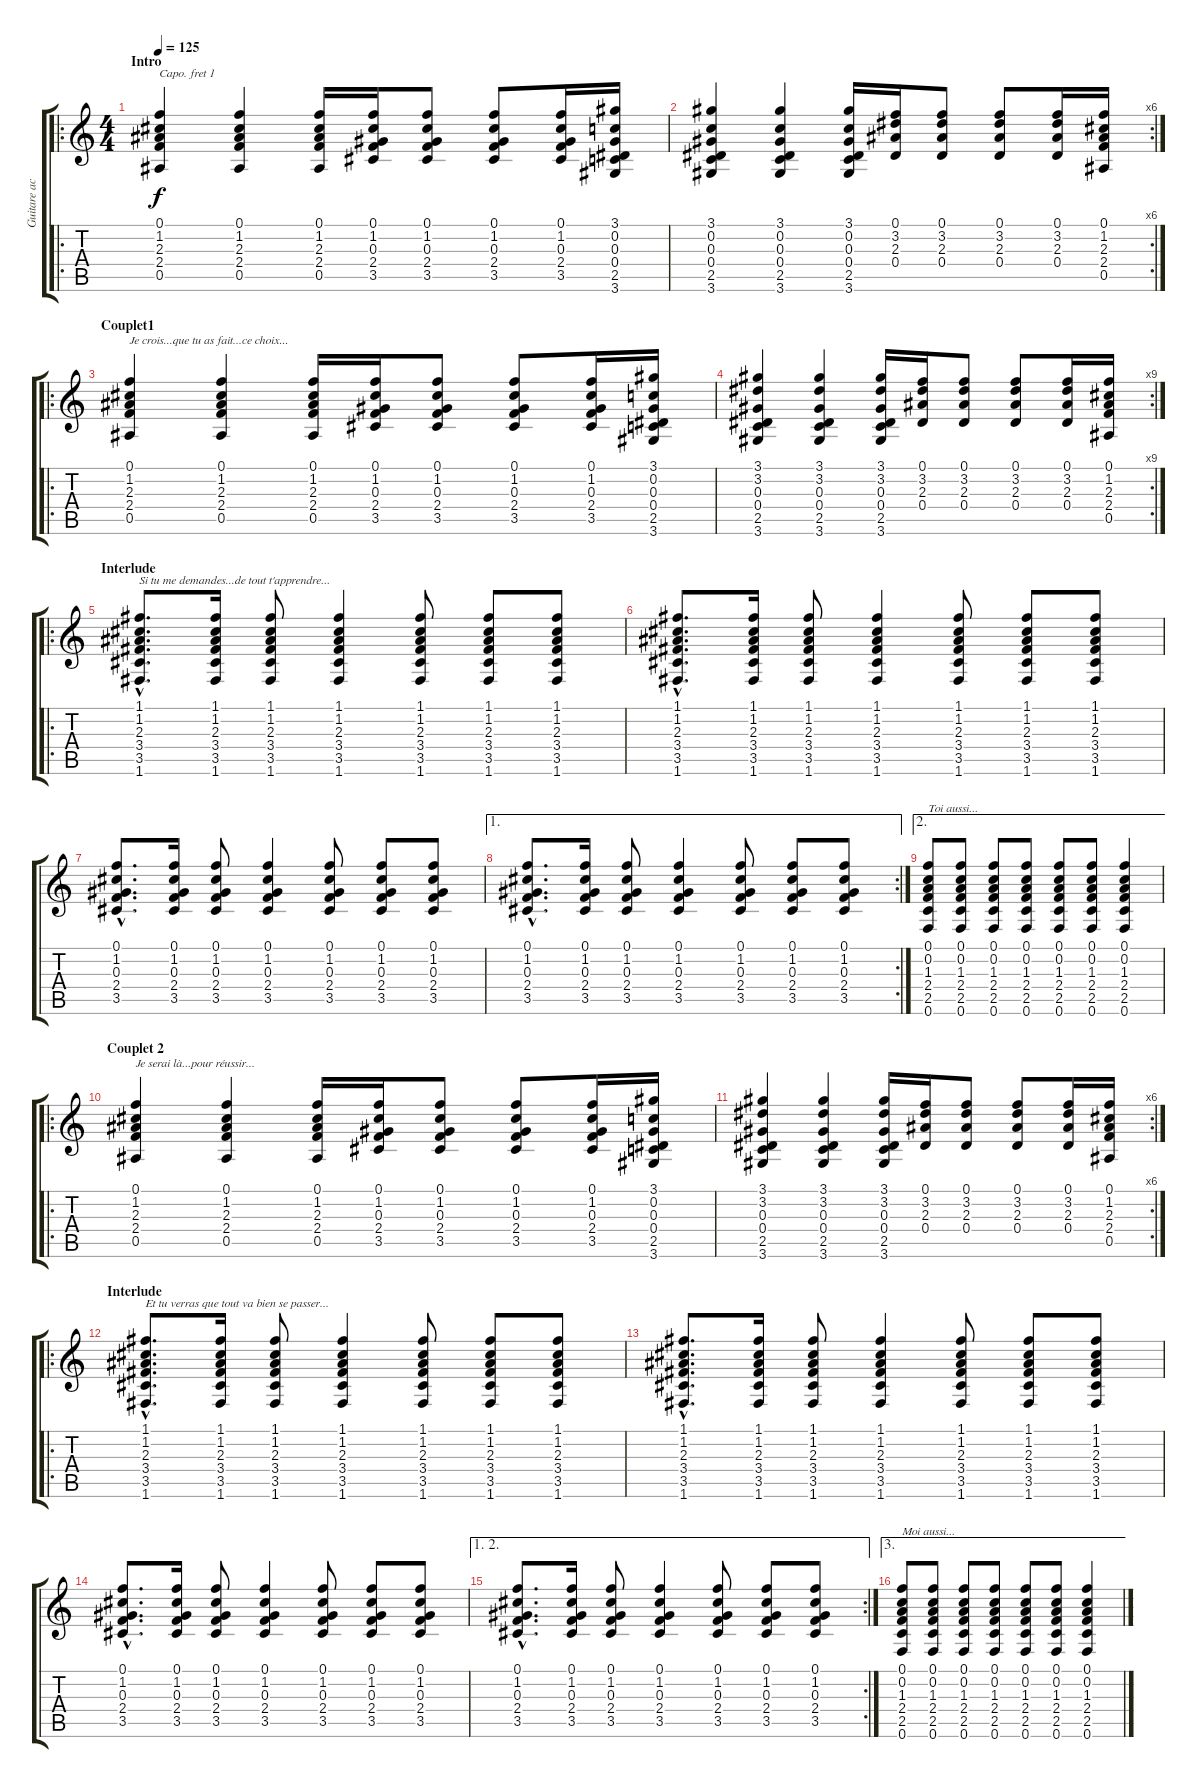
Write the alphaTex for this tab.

\track ("Guitare acoustique" "Guitare ac") {instrument acousticguitarsteel}
\staff {score tabs}
\capo 1
\tuning (E4 B3 G3 D3 A2 E2) {hide}
\ro
\ts (4 4)
\section ("" "Intro")
\tempo 125
\clef g2
\ks c
(0.1 1.2 2.3 2.4 0.5).4{dy f instrument acousticguitarsteel} (0.1 1.2 2.3 2.4 0.5).4 (0.1 1.2 2.3 2.4 0.5).16 (0.1 1.2 0.3 2.4 3.5).16 (0.1 1.2 0.3 2.4 3.5).8 (0.1 1.2 0.3 2.4 3.5).8 (0.1 1.2 0.3 2.4 3.5).16 (3.1 0.2 0.3 0.4 2.5 3.6).16 |
\rc 6
(3.1 0.2 0.3 0.4 2.5 3.6).4 (3.1 0.2 0.3 0.4 2.5 3.6).4 (3.1 0.2 0.3 0.4 2.5 3.6).16 (0.1 3.2 2.3 0.4).16 (0.1 3.2 2.3 0.4).8 (0.1 3.2 2.3 0.4).8 (0.1 3.2 2.3 0.4).16 (0.1 1.2 2.3 2.4 0.5).16 |
\ro
\section ("" "Couplet1")
(0.1 1.2 2.3 2.4 0.5).4{txt "Je crois...que tu as fait...ce choix..."} (0.1 1.2 2.3 2.4 0.5).4 (0.1 1.2 2.3 2.4 0.5).16 (0.1 1.2 0.3 2.4 3.5).16 (0.1 1.2 0.3 2.4 3.5).8 (0.1 1.2 0.3 2.4 3.5).8 (0.1 1.2 0.3 2.4 3.5).16 (3.1 0.2 0.3 0.4 2.5 3.6).16 |
\rc 9
(3.1 3.2 0.3 0.4 2.5 3.6).4 (3.1 3.2 0.3 0.4 2.5 3.6).4 (3.1 3.2 0.3 0.4 2.5 3.6).16 (0.1 3.2 2.3 0.4).16 (0.1 3.2 2.3 0.4).8 (0.1 3.2 2.3 0.4).8 (0.1 3.2 2.3 0.4).16 (0.1 1.2 2.3 2.4 0.5).16 |
\ro
\section ("" "Interlude")
(1.1{hac} 1.2{hac} 2.3{hac} 3.4{hac} 3.5{hac} 1.6{hac}).8{d txt "Si tu me demandes...de tout t'apprendre..."} (1.1 1.2 2.3 3.4 3.5 1.6).16 (1.1 1.2 2.3 3.4 3.5 1.6).8 (1.1 1.2 2.3 3.4 3.5 1.6).4 (1.1 1.2 2.3 3.4 3.5 1.6).8 (1.1 1.2 2.3 3.4 3.5 1.6).8 (1.1 1.2 2.3 3.4 3.5 1.6).8 |
(1.1{hac} 1.2{hac} 2.3{hac} 3.4{hac} 3.5{hac} 1.6{hac}).8{d} (1.1 1.2 2.3 3.4 3.5 1.6).16 (1.1 1.2 2.3 3.4 3.5 1.6).8 (1.1 1.2 2.3 3.4 3.5 1.6).4 (1.1 1.2 2.3 3.4 3.5 1.6).8 (1.1 1.2 2.3 3.4 3.5 1.6).8 (1.1 1.2 2.3 3.4 3.5 1.6).8 |
(0.1{hac} 1.2{hac} 0.3{hac} 2.4{hac} 3.5{hac}).8{d} (0.1 1.2 0.3 2.4 3.5).16 (0.1 1.2 0.3 2.4 3.5).8 (0.1 1.2 0.3 2.4 3.5).4 (0.1 1.2 0.3 2.4 3.5).8 (0.1 1.2 0.3 2.4 3.5).8 (0.1 1.2 0.3 2.4 3.5).8 |
\ae 1
\rc 2
(0.1{hac} 1.2{hac} 0.3{hac} 2.4{hac} 3.5{hac}).8{d} (0.1 1.2 0.3 2.4 3.5).16 (0.1 1.2 0.3 2.4 3.5).8 (0.1 1.2 0.3 2.4 3.5).4 (0.1 1.2 0.3 2.4 3.5).8 (0.1 1.2 0.3 2.4 3.5).8 (0.1 1.2 0.3 2.4 3.5).8 |
\ae 2
(0.1 0.2 1.3 2.4 2.5 0.6).8{txt "Toi aussi..."} (0.1 0.2 1.3 2.4 2.5 0.6).8 (0.1 0.2 1.3 2.4 2.5 0.6).8 (0.1 0.2 1.3 2.4 2.5 0.6).8 (0.1 0.2 1.3 2.4 2.5 0.6).8 (0.1 0.2 1.3 2.4 2.5 0.6).8 (0.1 0.2 1.3 2.4 2.5 0.6).4 |
\ro
\section ("" "Couplet 2")
(0.1 1.2 2.3 2.4 0.5).4{txt "Je serai là...pour réussir..."} (0.1 1.2 2.3 2.4 0.5).4 (0.1 1.2 2.3 2.4 0.5).16 (0.1 1.2 0.3 2.4 3.5).16 (0.1 1.2 0.3 2.4 3.5).8 (0.1 1.2 0.3 2.4 3.5).8 (0.1 1.2 0.3 2.4 3.5).16 (3.1 0.2 0.3 0.4 2.5 3.6).16 |
\rc 6
(3.1 3.2 0.3 0.4 2.5 3.6).4 (3.1 3.2 0.3 0.4 2.5 3.6).4 (3.1 3.2 0.3 0.4 2.5 3.6).16 (0.1 3.2 2.3 0.4).16 (0.1 3.2 2.3 0.4).8 (0.1 3.2 2.3 0.4).8 (0.1 3.2 2.3 0.4).16 (0.1 1.2 2.3 2.4 0.5).16 |
\ro
\section ("" "Interlude")
(1.1{hac} 1.2{hac} 2.3{hac} 3.4{hac} 3.5{hac} 1.6{hac}).8{d txt "Et tu verras que tout va bien se passer..."} (1.1 1.2 2.3 3.4 3.5 1.6).16 (1.1 1.2 2.3 3.4 3.5 1.6).8 (1.1 1.2 2.3 3.4 3.5 1.6).4 (1.1 1.2 2.3 3.4 3.5 1.6).8 (1.1 1.2 2.3 3.4 3.5 1.6).8 (1.1 1.2 2.3 3.4 3.5 1.6).8 |
(1.1{hac} 1.2{hac} 2.3{hac} 3.4{hac} 3.5{hac} 1.6{hac}).8{d} (1.1 1.2 2.3 3.4 3.5 1.6).16 (1.1 1.2 2.3 3.4 3.5 1.6).8 (1.1 1.2 2.3 3.4 3.5 1.6).4 (1.1 1.2 2.3 3.4 3.5 1.6).8 (1.1 1.2 2.3 3.4 3.5 1.6).8 (1.1 1.2 2.3 3.4 3.5 1.6).8 |
(0.1{hac} 1.2{hac} 0.3{hac} 2.4{hac} 3.5{hac}).8{d} (0.1 1.2 0.3 2.4 3.5).16 (0.1 1.2 0.3 2.4 3.5).8 (0.1 1.2 0.3 2.4 3.5).4 (0.1 1.2 0.3 2.4 3.5).8 (0.1 1.2 0.3 2.4 3.5).8 (0.1 1.2 0.3 2.4 3.5).8 |
\ae (1 2)
\rc 2
(0.1{hac} 1.2{hac} 0.3{hac} 2.4{hac} 3.5{hac}).8{d} (0.1 1.2 0.3 2.4 3.5).16 (0.1 1.2 0.3 2.4 3.5).8 (0.1 1.2 0.3 2.4 3.5).4 (0.1 1.2 0.3 2.4 3.5).8 (0.1 1.2 0.3 2.4 3.5).8 (0.1 1.2 0.3 2.4 3.5).8 |
\ae 3
(0.1 0.2 1.3 2.4 2.5 0.6).8{txt "Moi aussi..."} (0.1 0.2 1.3 2.4 2.5 0.6).8 (0.1 0.2 1.3 2.4 2.5 0.6).8 (0.1 0.2 1.3 2.4 2.5 0.6).8 (0.1 0.2 1.3 2.4 2.5 0.6).8 (0.1 0.2 1.3 2.4 2.5 0.6).8 (0.1 0.2 1.3 2.4 2.5 0.6).4
